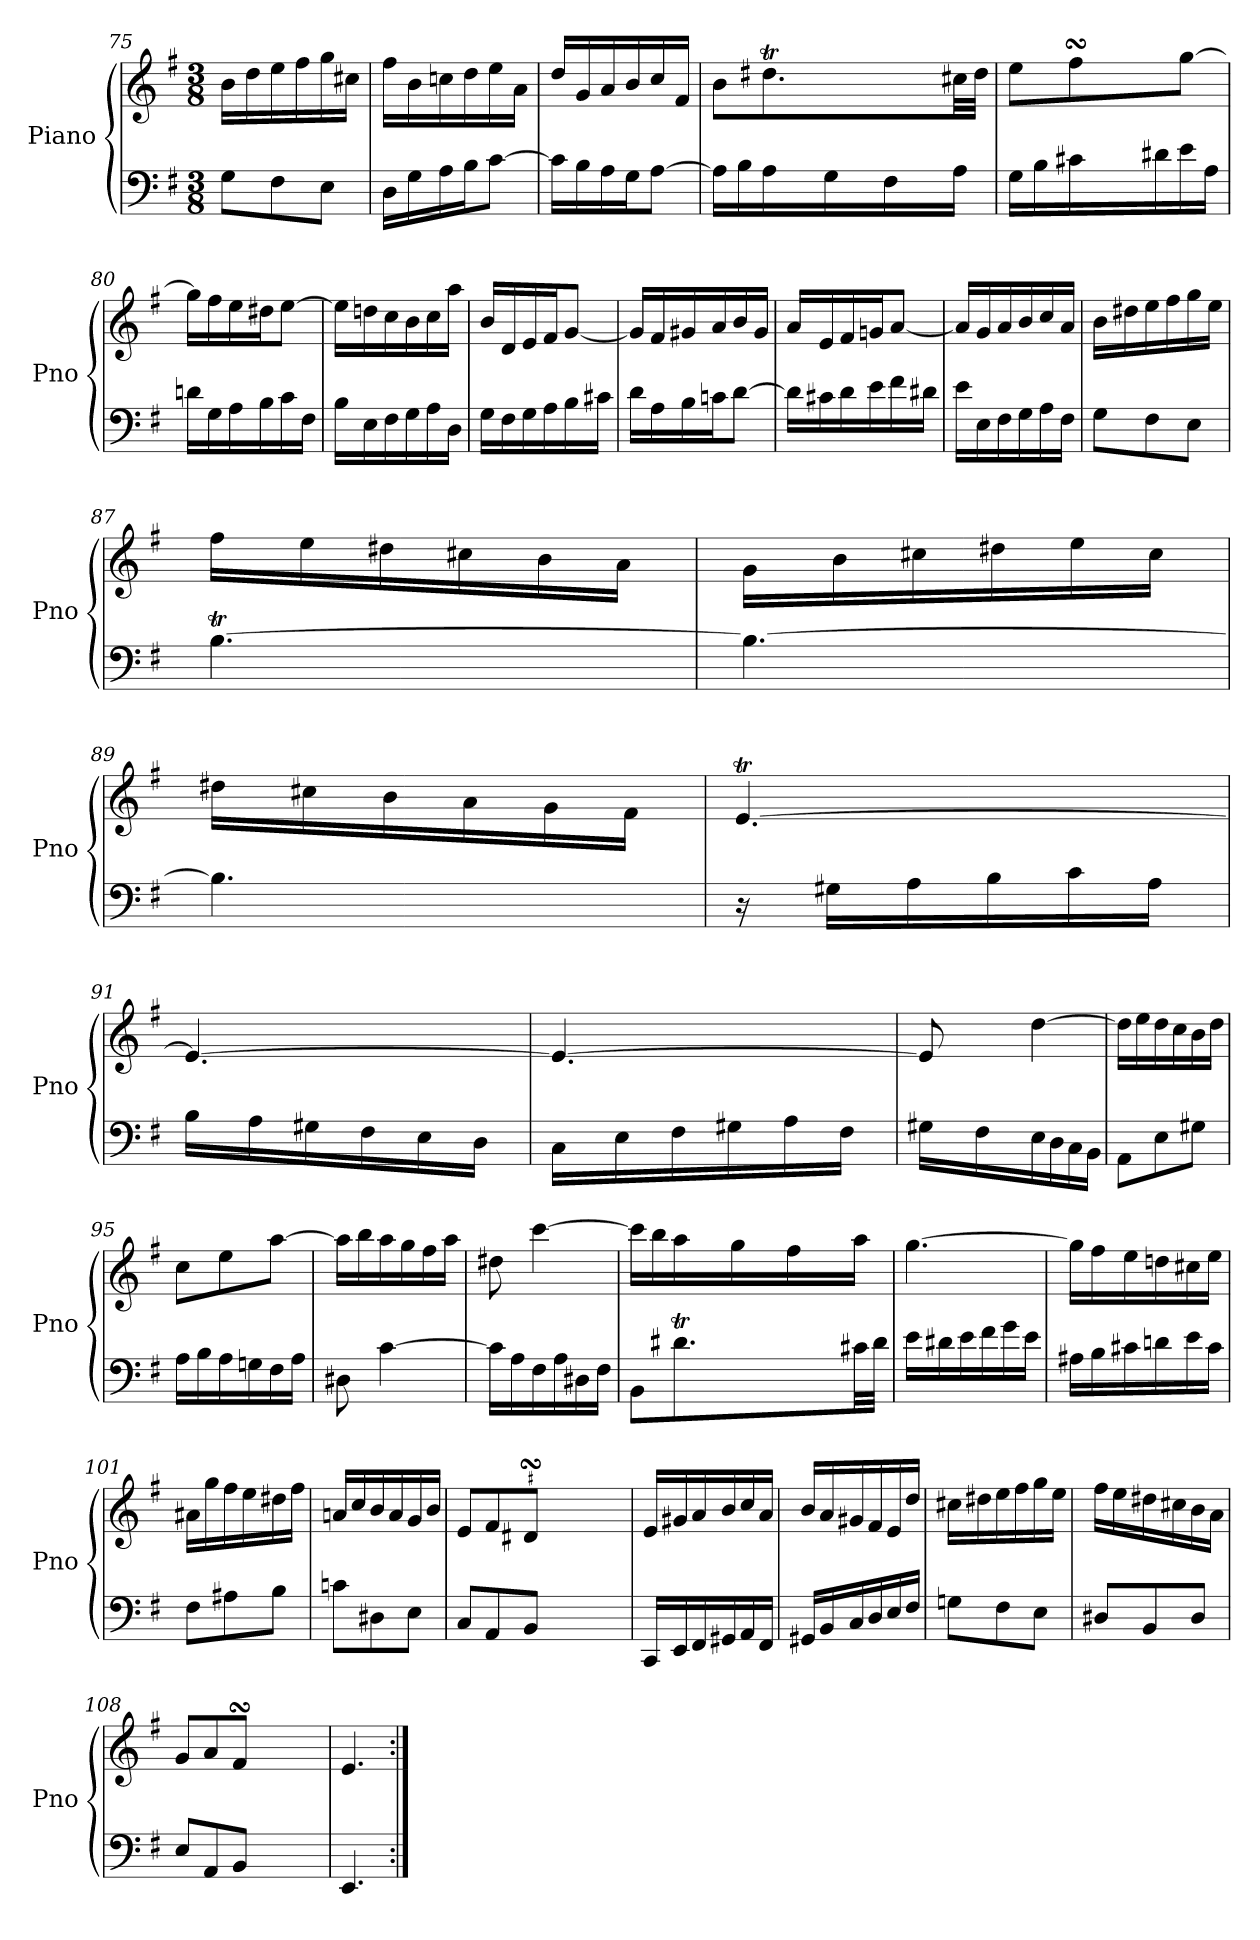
**kern	**kern
*part1	*part1
*staff2	*staff1
*I"Piano	*
*I'Pno	*
*clefF4	*clefG2
*k[f#]	*k[f#]
*M3/8	*M3/8
=75	=75
8G\L	16b\LL
.	16dd\
8F#\	16ee\
.	16ff#\
8E\J	16gg\
.	16cc#X\JJ
=76	=76
16D\LL	16ff#\LL
16G\	16b\
16A\	16ccn\
16B\J	16dd\
[8c\J	16ee\
.	16a\JJ
=77	=77
16c\LL]	16dd/LL
16B\	16g/
16A\	16a/
16G\J	16b/
[8A\J	16cc/
.	16f#/JJ
=78	=78
*	*^
16A\LL]	8b\L	8ryy
16B\	.	.
*	*	*Xtuplet
16A\	8.dd#Xt\	128%3ee!yy
.	.	128%3dd#!yy
.	.	128%3ee!yy
16G\	.	.
.	.	128%3dd#!yy
.	.	128%3ee!yy
.	.	128%3dd#!yy
16F#\	.	.
.	.	128%3ee!yy
.	.	128%3dd#!yy
16A\JJ	32cc#X\LL	16ryy
.	32dd#\JJJ	.
!!LO:LB:g=z	!!
=79	=79	=79
16G\LL	8ee\L	8ryy
16B\	.	.
16c#X\	8ff#sSsS\	64gg!yy
.	.	64ff#!yy
.	.	64ee!yy
.	.	[64ff#!yy
16d#X\	.	16ff#!yy]
16e\	[8gg\J	8ryy
16A\JJ	.	.
*	*v	*v
!!LO:PB:g=z
=80	=80
16dn\LL	16gg\LL]
16G\	16ff#\
16A\	16ee\
16B\	16dd#X\J
16c\	[8ee\J
16F#\JJ	.
=81	=81
16B\LL	16ee\LL]
16E\	16ddn\
16F#\	16cc\
16G\	16b\
16A\	16cc\
16D\JJ	16aa\JJ
=82	=82
16G\LL	16b/LL
16F#\	16d/
16G\	16e/
16A\	16f#/J
16B\	[8g/J
16c#X\JJ	.
=83	=83
16d\LL	16g/LL]
16A\	16f#/
16B\	16g#X/
16cn\J	16a/
[8d\J	16b/
.	16g#/JJ
=84	=84
16d\LL]	16a/LL
16c#X\	16e/
16d\	16f#/
16e\	16gn/J
16f#\	[8a/J
16d#X\JJ	.
=85	=85
16e\LL	16a/LL]
16E\	16g/
16F#\	16a/
16G\	16b/
16A\	16cc/
16F#\JJ	16a/JJ
=86	=86
8G\L	16b\LL
.	16dd#X\
8F#\	16ee\
.	16ff#\
8E\J	16gg\
.	16ee\JJ
!!LO:LB:g=z
=87	=87
*^	*
*	*Xtuplet	*
[4.Bt\	48c#X!yy	16ff#\LL
.	48B!yy	.
.	48c#!yy	.
.	48B!yy	16ee\
.	48c#!yy	.
.	48B!yy	.
.	48c#!yy	16dd#X\
.	48B!yy	.
.	48c#!yy	.
.	48B!yy	16cc#X\
.	48c#!yy	.
.	48B!yy	.
.	48c#!yy	16b\
.	48B!yy	.
.	48c#!yy	.
.	48B!yy	16a\JJ
.	48c#!yy	.
.	48B!yy	.
=88	=88	=88
4.B\_	48c#X!yy	16g\LL
.	48B!yy	.
.	48c#!yy	.
.	48B!yy	16b\
.	48c#!yy	.
.	48B!yy	.
.	48c#!yy	16cc#X\
.	48B!yy	.
.	48c#!yy	.
.	48B!yy	16dd#X\
.	48c#!yy	.
.	48B!yy	.
.	48c#!yy	16ee\
.	48B!yy	.
.	48c#!yy	.
.	48B!yy	16cc#\JJ
.	48c#!yy	.
.	48B!yy	.
=89	=89	=89
4.B\]	48c#X!yy	16dd#X\LL
.	48B!yy	.
.	48c#!yy	.
.	48B!yy	16cc#X\
.	48c#!yy	.
.	48B!yy	.
.	48c#!yy	16b\
.	48B!yy	.
.	48c#!yy	.
.	48B!yy	16a\
.	48c#!yy	.
.	48B!yy	.
.	48c#!yy	16g\
.	48B!yy	.
.	48c#!yy	.
.	48B!yy	16f#\JJ
.	48c#!yy	.
.	48B!yy	.
*v	*v	*
=90	=90
*	*^
16r	[4.eT/	48f#!yy
.	.	48e!yy
.	.	48f#!yy
16G#X\LL	.	48e!yy
.	.	48f#!yy
.	.	48e!yy
16A\	.	48f#!yy
.	.	48e!yy
.	.	48f#!yy
16B\	.	48e!yy
.	.	48f#!yy
.	.	48e!yy
16c\	.	48f#!yy
.	.	48e!yy
.	.	48f#!yy
16A\JJ	.	48e!yy
.	.	48f#!yy
.	.	48e!yy
!!LO:LB:g=z	!!
=91	=91	=91
16B\LL	4.e/_	48f#!yy
.	.	48e!yy
.	.	48f#!yy
16A\	.	48e!yy
.	.	48f#!yy
.	.	48e!yy
16G#X\	.	48f#!yy
.	.	48e!yy
.	.	48f#!yy
16F#\	.	48e!yy
.	.	48f#!yy
.	.	48e!yy
16E\	.	48f#!yy
.	.	48e!yy
.	.	48f#!yy
16D\JJ	.	48e!yy
.	.	48f#!yy
.	.	48e!yy
!!LO:LB:g=z	!!
=92	=92	=92
16C\LL	4.e/_	48f#!yy
.	.	48e!yy
.	.	48f#!yy
16E\	.	48e!yy
.	.	48f#!yy
.	.	48e!yy
16F#\	.	48f#!yy
.	.	48e!yy
.	.	48f#!yy
16G#X\	.	48e!yy
.	.	48f#!yy
.	.	48e!yy
16A\	.	48f#!yy
.	.	48e!yy
.	.	48f#!yy
16F#\JJ	.	48e!yy
.	.	48f#!yy
.	.	48e!yy
=93	=93	=93
16G#X\LL	8e/]	48f#!yy
.	.	48e!yy
.	.	48f#!yy
16F#\	.	48e!yy
.	.	48f#!yy
.	.	48e!yy
16E\	[4dd\	4ryy
16D\	.	.
16C\	.	.
16BB\JJ	.	.
*	*v	*v
=94	=94
8AA\L	16dd\LL]
.	16ee\
8E\	16dd\
.	16cc\
8G#X\J	16b\
.	16dd\JJ
=95	=95
16A\LL	8cc\L
16B\	.
16A\	8ee\
16Gn\	.
16F#\	[8aa\J
16A\JJ	.
=96	=96
8D#X\	16aa\LL]
.	16bb\
[4c\	16aa\
.	16gg\
.	16ff#\
.	16aa\JJ
=97	=97
16c\LL]	8dd#X\
16A\	.
16F#\	[4ccc\
16A\	.
16D#X\	.
16F#\JJ	.
!!LO:LB:g=z
=98	=98
*^	*
8BB\L	8ryy	16ccc\LL]
.	.	16bb\
8.d#Xt\	128%3e!yy	16aa\
.	128%3d#!yy	.
.	128%3e!yy	.
.	.	16gg\
.	128%3d#!yy	.
.	128%3e!yy	.
.	128%3d#!yy	.
.	.	16ff#\
.	128%3e!yy	.
.	128%3d#!yy	.
32c#X\LL	16ryy	16aa\JJ
32d#\JJJ	.	.
*v	*v	*
=99	=99
16e\LL	[4.gg\
16d#X\	.
16e\	.
16f#\	.
16g\	.
16e\JJ	.
=100	=100
16A#X\LL	16gg\LL]
16B\	16ff#\
16c#X\	16ee\
16dn\	16ddn\
16e\	16cc#X\
16c#\JJ	16ee\JJ
=101	=101
8F#\L	16a#X\LL
.	16gg\
8A#X\	16ff#\
.	16ee\
8B\J	16dd#X\
.	16ff#\JJ
=102	=102
8cn\L	16an/LL
.	16cc/
8D#X\	16b/
.	16a/
8E\J	16g/
.	16b/JJ
!!LO:LB:g=z
=103	=103
*	*^
8C/L	8e/L	4ryy
8AA/	8f#/	.
8BB/J	8d#XsSsS/J	64e!yy
.	.	64d#!yy
.	.	64c#X!yy
.	.	[16d#!yy
.	.	64d#!yy]
*	*v	*v
=104	=104
16CC/LL	16e/LL
16EE/	16g#X/
16FF#/	16a/
16GG#X/	16b/
16AA/	16cc/
16FF#/JJ	16a/JJ
=105	=105
16GG#X/LL	16b/LL
16BB/	16a/
16C/	16g#X/
16D/	16f#/
16E/	16e/
16F#/JJ	16dd/JJ
=106	=106
8Gn\L	16cc#X\LL
.	16dd#X\
8F#\	16ee\
.	16ff#\
8E\J	16gg\
.	16ee\JJ
=107	=107
8D#X/L	16ff#\LL
.	16ee\
8BB/	16dd#X\
.	16cc#X\
8D#/J	16b\
.	16a\JJ
=108	=108
*	*^
8E/L	8g/L	4ryy
8AA/	8a/	.
8BB/J	8f#sSsS/J	64g!yy
.	.	64f#!yy
.	.	64e!yy
.	.	[16f#!yy
.	.	64f#!yy]
*	*v	*v
!!LO:PB:g=z
=109	=109
4.EE/	4.e/
=:|!	=:|!
*-	*-
